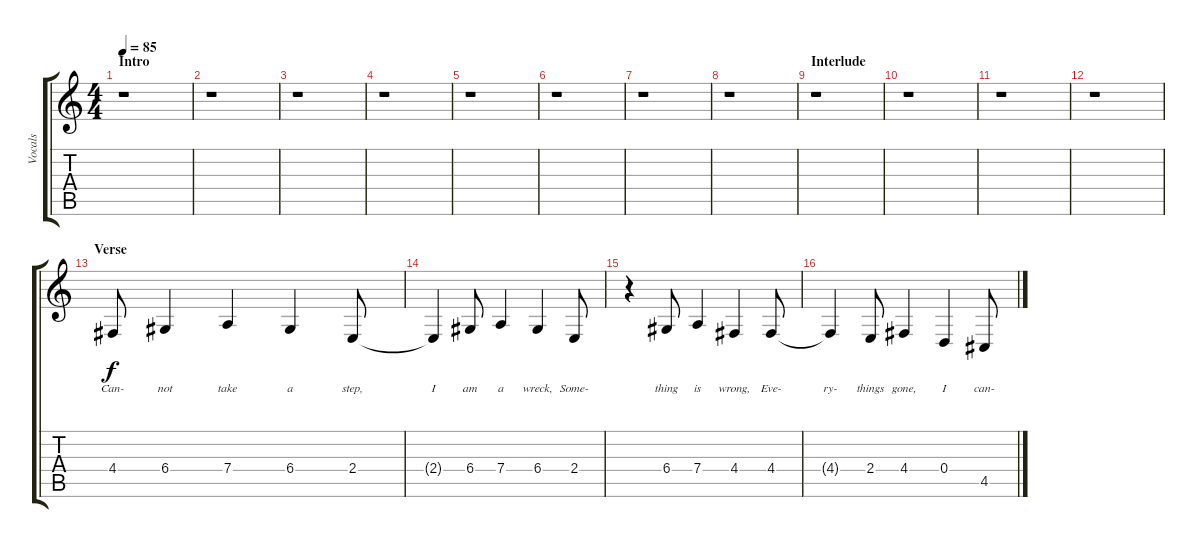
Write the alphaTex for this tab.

\track ("Vocals" "Vocals") {instrument lead8bassandlead}
\staff {score tabs}
\tuning (E4 B3 G3 D3 A2 D2) {hide}
\ts (4 4)
\section ("" "Intro")
\tempo 85
\clef g2
\ks c
r.1{dy f instrument lead8bassandlead} |
r.1 |
r.1 |
r.1 |
r.1 |
r.1 |
r.1 |
r.1 |
\section ("" "Interlude")
r.1 |
r.1 |
r.1 |
r.1 |
\section ("" "Verse")
4.4.8{lyrics (0 "Can-") lyrics (1 "") lyrics (2 "") lyrics (3 "") lyrics (4 "")} 6.4.4{lyrics (0 "not") lyrics (1 "") lyrics (2 "") lyrics (3 "") lyrics (4 "")} 7.4.4{lyrics (0 "take") lyrics (1 "") lyrics (2 "") lyrics (3 "") lyrics (4 "")} 6.4.4{lyrics (0 "a") lyrics (1 "") lyrics (2 "") lyrics (3 "") lyrics (4 "")} 2.4.8{lyrics (0 "step,") lyrics (1 "") lyrics (2 "") lyrics (3 "") lyrics (4 "")} |
2.4{t}.4{lyrics (0 "I") lyrics (1 "") lyrics (2 "") lyrics (3 "") lyrics (4 "")} 6.4.8{lyrics (0 "am") lyrics (1 "") lyrics (2 "") lyrics (3 "") lyrics (4 "")} 7.4.4{lyrics (0 "a") lyrics (1 "") lyrics (2 "") lyrics (3 "") lyrics (4 "")} 6.4.4{lyrics (0 "wreck,") lyrics (1 "") lyrics (2 "") lyrics (3 "") lyrics (4 "")} 2.4.8{lyrics (0 "Some-") lyrics (1 "") lyrics (2 "") lyrics (3 "") lyrics (4 "")} |
r.4 6.4.8{lyrics (0 "thing") lyrics (1 "") lyrics (2 "") lyrics (3 "") lyrics (4 "")} 7.4.4{lyrics (0 "is") lyrics (1 "") lyrics (2 "") lyrics (3 "") lyrics (4 "")} 4.4.4{lyrics (0 "wrong,") lyrics (1 "") lyrics (2 "") lyrics (3 "") lyrics (4 "")} 4.4.8{lyrics (0 "Eve-") lyrics (1 "") lyrics (2 "") lyrics (3 "") lyrics (4 "")} |
4.4{t}.4{lyrics (0 "ry-") lyrics (1 "") lyrics (2 "") lyrics (3 "") lyrics (4 "")} 2.4.8{lyrics (0 "things") lyrics (1 "") lyrics (2 "") lyrics (3 "") lyrics (4 "")} 4.4.4{lyrics (0 "gone,") lyrics (1 "") lyrics (2 "") lyrics (3 "") lyrics (4 "")} 0.4.4{lyrics (0 "I") lyrics (1 "") lyrics (2 "") lyrics (3 "") lyrics (4 "")} 4.5.8{lyrics (0 "can-") lyrics (1 "") lyrics (2 "") lyrics (3 "") lyrics (4 "")}
